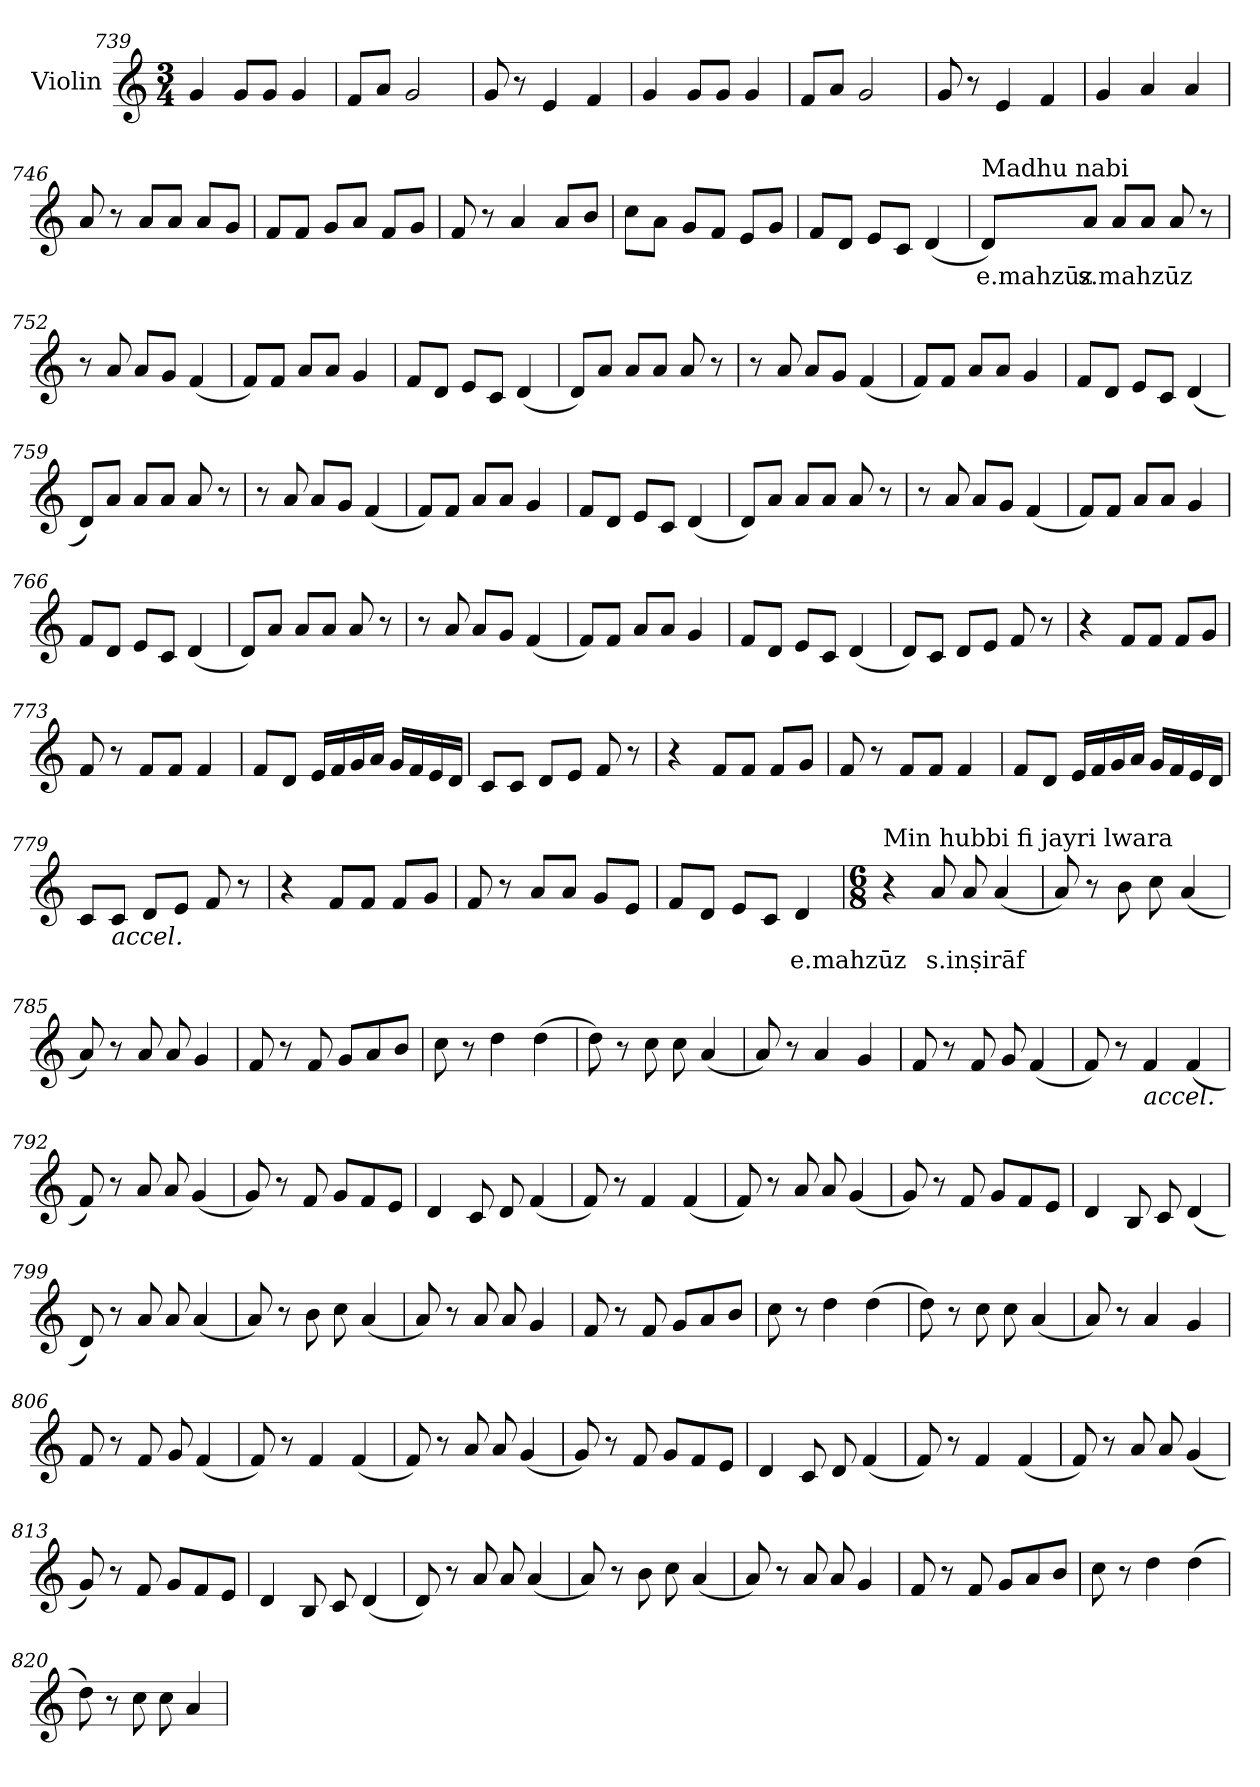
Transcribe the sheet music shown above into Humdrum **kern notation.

**kern	**text
*part1	*part1
*staff1	*staff1
*I"Violin	*
!!LO:LB:g=z
*clefG2	*
*k[]	*
*M3/4	*
=739	=739
4g/	.
8g/L	.
8g/J	.
4g/	.
=740	=740
8f/L	.
8a/J	.
2g/	.
=741	=741
8g/	.
8r	.
4e/	.
4f/	.
=742	=742
4g/	.
8g/L	.
8g/J	.
4g/	.
=743	=743
8f/L	.
8a/J	.
2g/	.
=744	=744
8g/	.
8r	.
4e/	.
4f/	.
=745	=745
4g/	.
4a/	.
4a/	.
!!LO:LB:g=z
=746	=746
8a/	.
8r	.
8a/L	.
8a/J	.
8a/L	.
8g/J	.
=747	=747
8f/L	.
8f/J	.
8g/L	.
8a/J	.
8f/L	.
8g/J	.
=748	=748
8f/	.
8r	.
4a/	.
8a/L	.
8b/J	.
=749	=749
8cc\L	.
8a\J	.
8g/L	.
8f/J	.
8e/L	.
8g/J	.
=750	=750
8f/L	.
8d/J	.
8e/L	.
8c/J	.
(<4d/	.
=751	=751
*MM85	*
!LO:TX:a:t=Madhu nabi	!
!	!LO:LY:b
8d/L)	e.mahzūz
!	!LO:LY:b
8a/J	s.mahzūz
8a/L	.
8a/J	.
8a/	.
8r	.
!!LO:LB:g=z
=752	=752
8r	.
8a/	.
8a/L	.
8g/J	.
(<4f/	.
=753	=753
8f/L)	.
8f/J	.
8a/L	.
8a/J	.
4g/	.
=754	=754
8f/L	.
8d/J	.
8e/L	.
8c/J	.
(<4d/	.
=755	=755
8d/L)	.
8a/J	.
8a/L	.
8a/J	.
8a/	.
8r	.
=756	=756
8r	.
8a/	.
8a/L	.
8g/J	.
(<4f/	.
=757	=757
8f/L)	.
8f/J	.
8a/L	.
8a/J	.
4g/	.
!!LO:PB:g=z
=758	=758
8f/L	.
8d/J	.
8e/L	.
8c/J	.
(<4d/	.
=759	=759
8d/L)	.
8a/J	.
8a/L	.
8a/J	.
8a/	.
8r	.
=760	=760
8r	.
8a/	.
8a/L	.
8g/J	.
(<4f/	.
=761	=761
8f/L)	.
8f/J	.
8a/L	.
8a/J	.
4g/	.
=762	=762
8f/L	.
8d/J	.
8e/L	.
8c/J	.
(<4d/	.
=763	=763
8d/L)	.
8a/J	.
8a/L	.
8a/J	.
8a/	.
8r	.
!!LO:LB:g=z
=764	=764
8r	.
8a/	.
8a/L	.
8g/J	.
(<4f/	.
=765	=765
8f/L)	.
8f/J	.
8a/L	.
8a/J	.
4g/	.
=766	=766
8f/L	.
8d/J	.
8e/L	.
8c/J	.
(<4d/	.
=767	=767
8d/L)	.
8a/J	.
8a/L	.
8a/J	.
8a/	.
8r	.
=768	=768
8r	.
8a/	.
8a/L	.
8g/J	.
(<4f/	.
=769	=769
8f/L)	.
8f/J	.
8a/L	.
8a/J	.
4g/	.
!!LO:LB:g=z
=770	=770
8f/L	.
8d/J	.
8e/L	.
8c/J	.
(<4d/	.
=771	=771
8d/L)	.
8c/J	.
8d/L	.
8e/J	.
8f/	.
8r	.
=772	=772
4r	.
8f/L	.
8f/J	.
8f/L	.
8g/J	.
=773	=773
8f/	.
8r	.
8f/L	.
8f/J	.
4f/	.
=774	=774
8f/L	.
8d/J	.
16e/LL	.
16f/	.
16g/	.
16a/JJ	.
16g/LL	.
16f/	.
16e/	.
16d/JJ	.
=775	=775
8c/L	.
8c/J	.
8d/L	.
8e/J	.
8f/	.
8r	.
!!LO:LB:g=z
=776	=776
4r	.
8f/L	.
8f/J	.
8f/L	.
8g/J	.
=777	=777
8f/	.
8r	.
8f/L	.
8f/J	.
4f/	.
=778	=778
8f/L	.
8d/J	.
16e/LL	.
16f/	.
16g/	.
16a/JJ	.
16g/LL	.
16f/	.
16e/	.
16d/JJ	.
=779	=779
8c/L	.
!LO:TX:b:i:t=accel.	!
8c/J	.
8d/L	.
8e/J	.
8f/	.
8r	.
=780	=780
4r	.
8f/L	.
8f/J	.
8f/L	.
8g/J	.
=781	=781
8f/	.
8r	.
8a/L	.
8a/J	.
8g/L	.
8e/J	.
!!LO:LB:g=z
=782	=782
8f/L	.
8d/J	.
8e/L	.
8c/J	.
!	!LO:LY:b
4d/	e.mahzūz
=783	=783
*M6/8	*
*MM100	*
!LO:TX:a:t=Min hubbi fi jayri lwara	!
4r	.
!	!LO:LY:b
8a/	s.inṣirāf
8a/	.
(<4a/	.
=784	=784
8a/)	.
8r	.
8b\	.
8cc\	.
(<4a/	.
=785	=785
8a/)	.
8r	.
8a/	.
8a/	.
4g/	.
=786	=786
8f/	.
8r	.
8f/	.
8g/L	.
8a/	.
8b/J	.
=787	=787
8cc\	.
8r	.
4dd\	.
(>4dd\	.
!!LO:LB:g=z
=788	=788
8dd\)	.
8r	.
8cc\	.
8cc\	.
(<4a/	.
=789	=789
8a/)	.
8r	.
4a/	.
4g/	.
=790	=790
8f/	.
8r	.
8f/	.
8g/	.
(<4f/	.
=791	=791
8f/)	.
8r	.
!LO:TX:b:i:t=accel.	!
4f/	.
(<4f/	.
=792	=792
8f/)	.
8r	.
8a/	.
8a/	.
(<4g/	.
=793	=793
8g/)	.
8r	.
8f/	.
8g/L	.
8f/	.
8e/J	.
!!LO:LB:g=z
=794	=794
4d/	.
8c/	.
8d/	.
(<4f/	.
=795	=795
8f/)	.
8r	.
4f/	.
(<4f/	.
=796	=796
8f/)	.
8r	.
8a/	.
8a/	.
(<4g/	.
=797	=797
8g/)	.
8r	.
8f/	.
8g/L	.
8f/	.
8e/J	.
=798	=798
4d/	.
8B/	.
8c/	.
(<4d/	.
=799	=799
*MM145	*
8d/)	.
8r	.
8a/	.
8a/	.
(<4a/	.
!!LO:PB:g=z
=800	=800
8a/)	.
8r	.
8b\	.
8cc\	.
(<4a/	.
=801	=801
8a/)	.
8r	.
8a/	.
8a/	.
4g/	.
=802	=802
8f/	.
8r	.
8f/	.
8g/L	.
8a/	.
8b/J	.
=803	=803
8cc\	.
8r	.
4dd\	.
(>4dd\	.
=804	=804
8dd\)	.
8r	.
8cc\	.
8cc\	.
(<4a/	.
=805	=805
8a/)	.
8r	.
4a/	.
4g/	.
!!LO:PB:g=z
=806	=806
8f/	.
8r	.
8f/	.
8g/	.
(<4f/	.
=807	=807
8f/)	.
8r	.
4f/	.
(<4f/	.
=808	=808
8f/)	.
8r	.
8a/	.
8a/	.
(<4g/	.
=809	=809
8g/)	.
8r	.
8f/	.
8g/L	.
8f/	.
8e/J	.
=810	=810
4d/	.
8c/	.
8d/	.
(<4f/	.
=811	=811
8f/)	.
8r	.
4f/	.
(<4f/	.
!!LO:LB:g=z
=812	=812
8f/)	.
8r	.
8a/	.
8a/	.
(<4g/	.
=813	=813
8g/)	.
8r	.
8f/	.
8g/L	.
8f/	.
8e/J	.
=814	=814
4d/	.
8B/	.
8c/	.
(<4d/	.
=815	=815
8d/)	.
8r	.
8a/	.
8a/	.
(<4a/	.
=816	=816
8a/)	.
8r	.
8b\	.
8cc\	.
(<4a/	.
=817	=817
8a/)	.
8r	.
8a/	.
8a/	.
4g/	.
!!LO:LB:g=z
=818	=818
8f/	.
8r	.
8f/	.
8g/L	.
8a/	.
8b/J	.
=819	=819
8cc\	.
8r	.
4dd\	.
(>4dd\	.
=820	=820
8dd\)	.
8r	.
8cc\	.
8cc\	.
4a/	.
=	=
*-	*-
